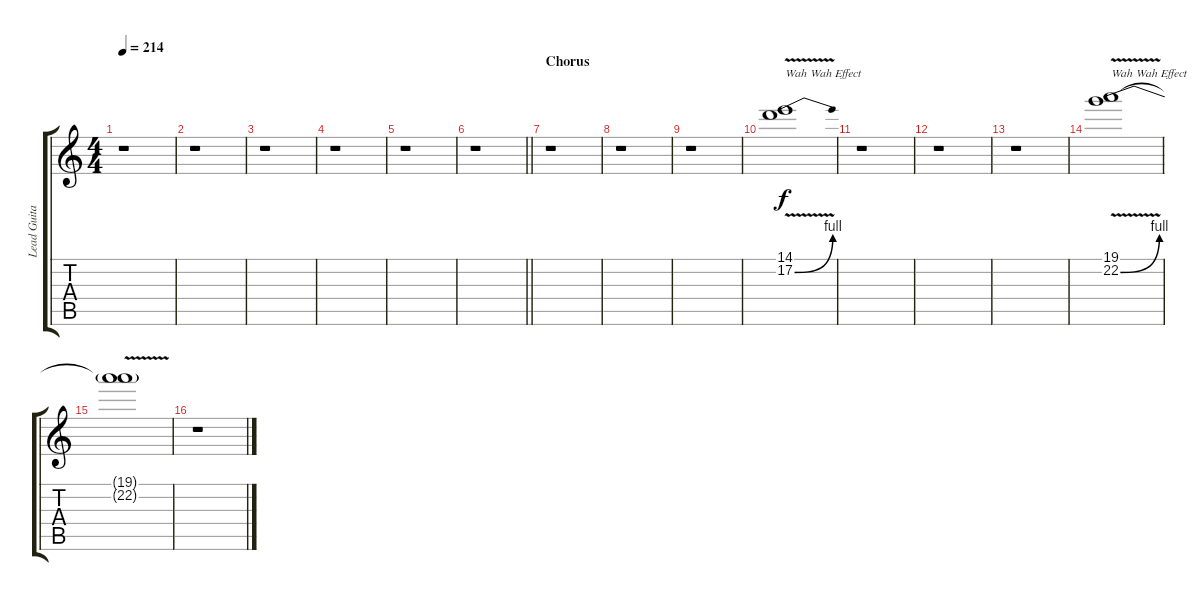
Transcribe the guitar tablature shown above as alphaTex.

\track ("Lead Guitar I" "Lead Guita") {instrument distortionguitar}
\staff {score tabs}
\tuning (D4 A3 F3 C3 G2 D2) {hide}
\ts (4 4)
\tempo 214
\clef g2
\ks c
r.1{dy f} |
r.1 |
r.1 |
r.1 |
r.1 |
\barLineRight lightlight
r.1 |
\section ("" "Chorus")
r.1 |
r.1 |
r.1 |
(14.1 17.2{be (bend 0 0 60 4) v}).1{txt "Wah Wah Effect" volume 14 balance 8 instrument distortionguitar} |
r.1 |
r.1 |
r.1 |
(19.1 22.2{be (bend 0 0 60 4) v}).1{txt "Wah Wah Effect"} |
(19.1{t} 22.2{t}).1{volume 6} |
r.1
